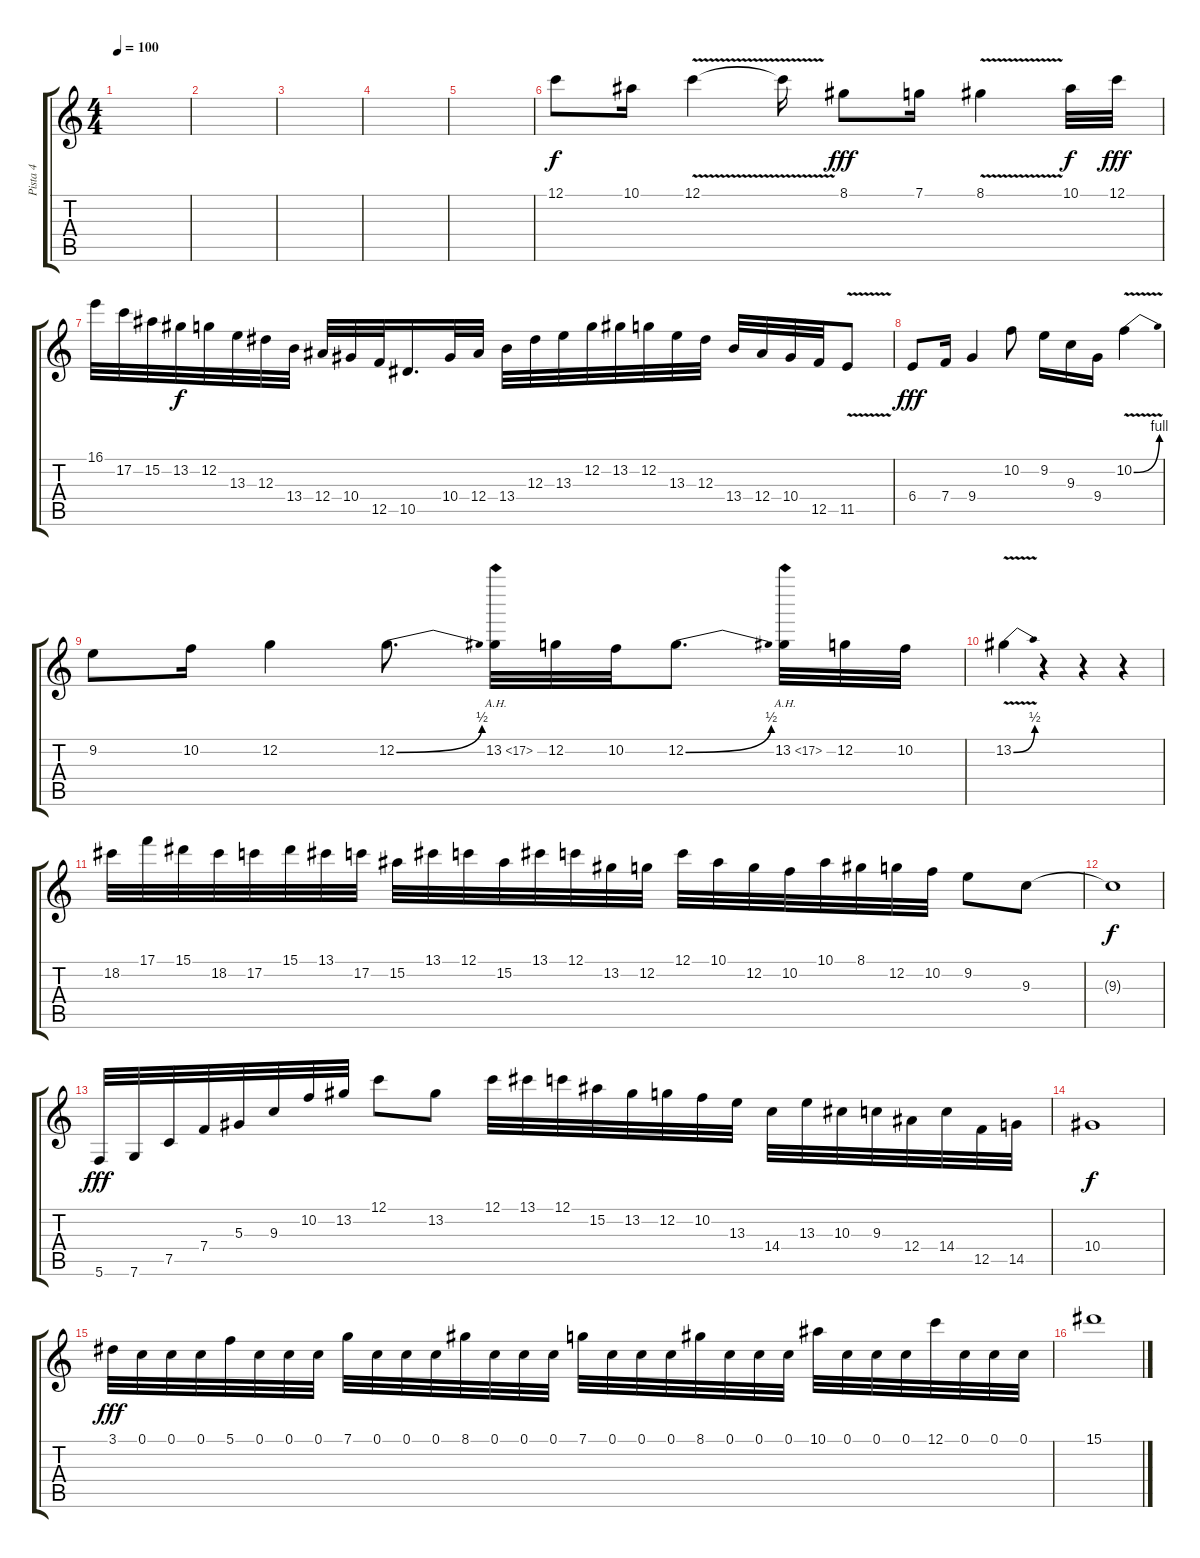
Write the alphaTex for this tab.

\track ("Pista 4" "Pista 4") {instrument overdrivenguitar}
\staff {score tabs}
\tuning (C4 G3 Eb3 Bb2 F2 C2) {hide}
\ts (4 4)
\tempo 100
\clef g2
\ks c
|
|
|
|
|
12.1.8 10.1.16 12.1{v}.4 12.1{t}.16{dy f} 8.1.8{dy fff} 7.1.16 8.1{v}.4 10.1.32{dy f} 12.1.32{dy fff} |
16.1.32 17.2.32 15.2.32 13.2.32{dy f} 12.2.32 13.3.32 12.3.32 13.4.32 12.4.32 10.4.32 12.5.32 10.5.16{d} 10.4.32 12.4.32 13.4.32 12.3.32 13.3.32 12.2.32 13.2.32 12.2.32 13.3.32 12.3.32 13.4.32 12.4.32 10.4.32 12.5.32 11.5{v}.8 |
6.4.8{dy fff} 7.4.16 9.4.4 10.2.8 9.2.16 9.3.16 9.4.16 10.2{be (bend 0 0 60 4) v}.4 |
9.2.8 10.2.16 12.2.4 12.2{be (bend 0 0 60 2)}.8{d} 13.2{ah 4}.32 12.2.32 10.2.32 12.2{be (bend 0 0 60 2)}.8{d} 13.2{ah 4}.32 12.2.32 10.2.32 |
13.2{be (bend 0 0 60 2) v}.4 r.4 r.4 r.4 |
18.2.32 17.1.32 15.1.32 18.2.32 17.2.32 15.1.32 13.1.32 17.2.32 15.2.32 13.1.32 12.1.32 15.2.32 13.1.32 12.1.32 13.2.32 12.2.32 12.1.32 10.1.32 12.2.32 10.2.32 10.1.32 8.1.32 12.2.32 10.2.32 9.2.8 9.3.8 |
9.3{t}.1{dy f} |
5.6.32{dy fff} 7.6.32 7.5.32 7.4.32 5.3.32 9.3.32 10.2.32 13.2.32 12.1.8 13.2.8 12.1.32 13.1.32 12.1.32 15.2.32 13.2.32 12.2.32 10.2.32 13.3.32 14.4.32 13.3.32 10.3.32 9.3.32 12.4.32 14.4.32 12.5.32 14.5.32 |
10.4.1{dy f} |
3.1.32{dy fff} 0.1.32 0.1.32 0.1.32 5.1.32 0.1.32 0.1.32 0.1.32 7.1.32 0.1.32 0.1.32 0.1.32 8.1.32 0.1.32 0.1.32 0.1.32 7.1.32 0.1.32 0.1.32 0.1.32 8.1.32 0.1.32 0.1.32 0.1.32 10.1.32 0.1.32 0.1.32 0.1.32 12.1.32 0.1.32 0.1.32 0.1.32 |
15.1.1
